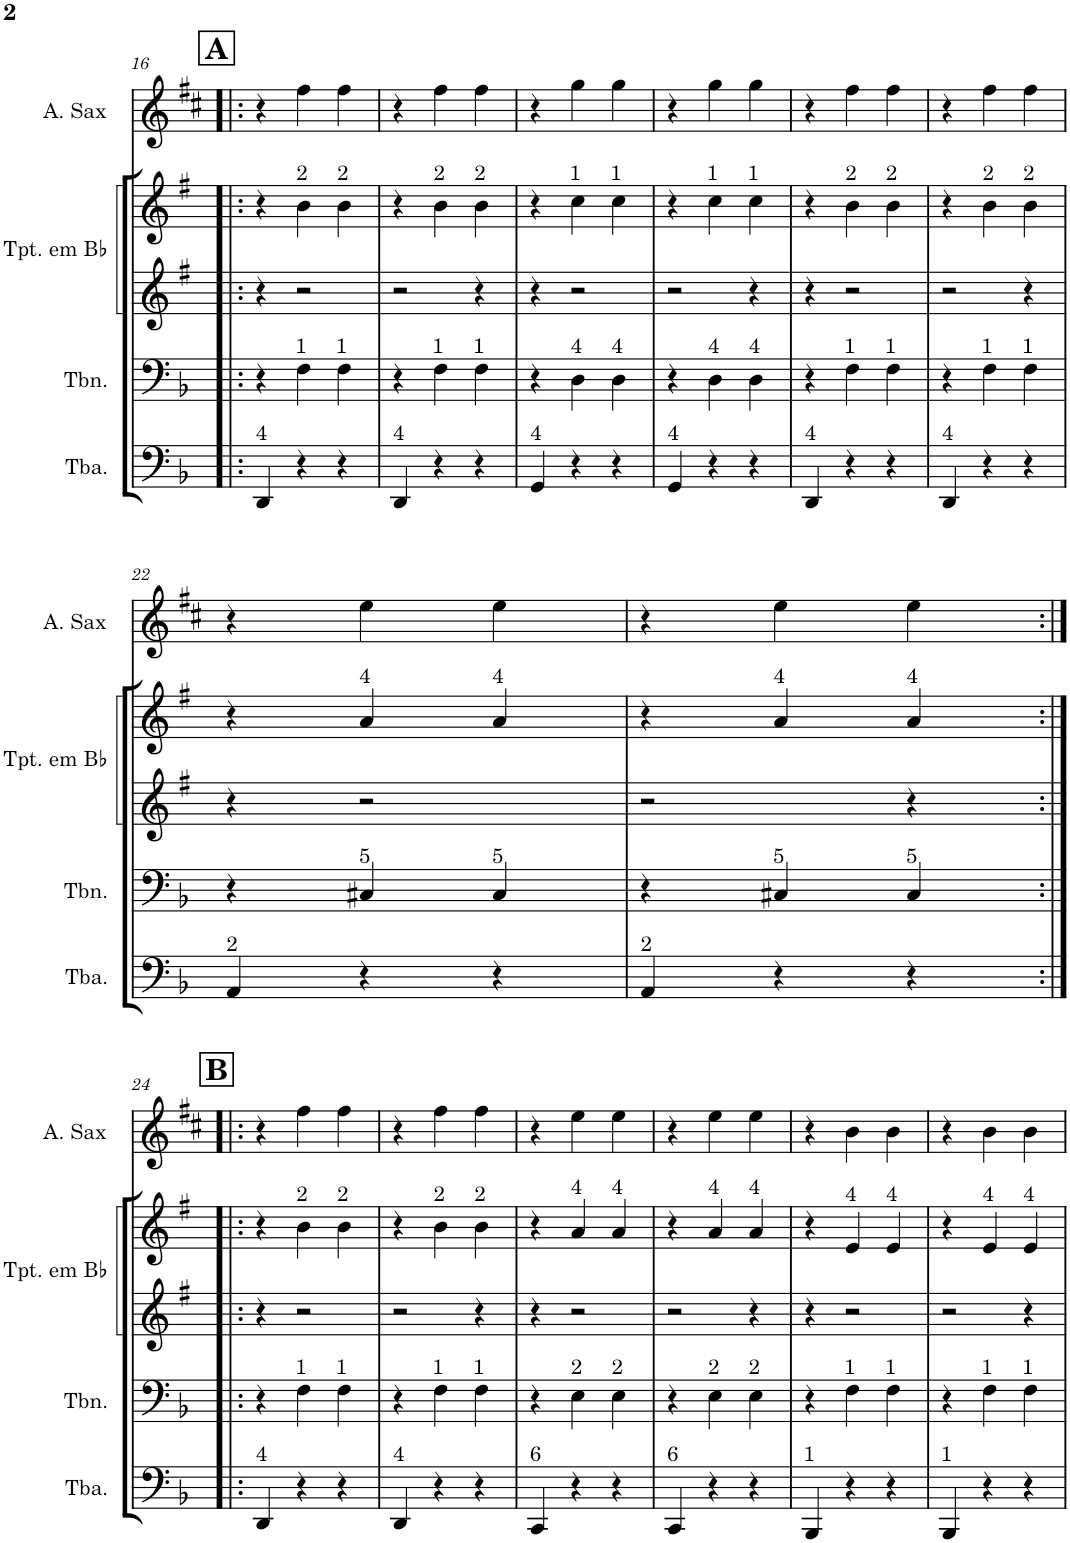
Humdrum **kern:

**kern	**kern	**kern	**kern	**kern
*part4	*part3	*part2	*part2	*part1
*staff5	*staff4	*staff3	*staff2	*staff1
*I"Tuba	*I"Trombone	*I"Trompete em Bb	*	*I"Saxofone Alto
*I'Tba.	*I'Tbn.	*I'Tpt. em Bb	*	*
!!LO:PB:g=z
*clefF4	*clefF4	*clefG2	*clefG2	*clefG2
*	*	*Trd1c2	*Trd1c2	*Trd5c9
*k[b-]	*k[b-]	*k[f#]	*k[f#]	*k[f#c#]
*M3/4	*M3/4	*M3/4	*M3/4	*M3/4
!!LO:REH:place=s1:a:B:cj:fs=14:t=A
=16!|:	=16!|:	=16!|:	=16!|:	=16!|:
!LO:TX:a:t=4	!	!	!	!
4DD/	4r	4r	4r	4r
!	!	!	!LO:TX:a:t=2	!
!	!LO:TX:a:t=1	!	!	!
4r	4F\	2r	4b\	4ff#\
!	!	!	!LO:TX:a:t=2	!
!	!LO:TX:a:t=1	!	!	!
4r	4F\	.	4b\	4ff#\
=17	=17	=17	=17	=17
!LO:TX:a:t=4	!	!	!	!
4DD/	4r	2r	4r	4r
!	!	!	!LO:TX:a:t=2	!
!	!LO:TX:a:t=1	!	!	!
4r	4F\	.	4b\	4ff#\
!	!	!	!LO:TX:a:t=2	!
!	!LO:TX:a:t=1	!	!	!
4r	4F\	4r	4b\	4ff#\
=18	=18	=18	=18	=18
!LO:TX:a:t=4	!	!	!	!
4GG/	4r	4r	4r	4r
!	!	!	!LO:TX:a:t=1	!
!	!LO:TX:a:t=4	!	!	!
4r	4D\	2r	4cc\	4gg\
!	!	!	!LO:TX:a:t=1	!
!	!LO:TX:a:t=4	!	!	!
4r	4D\	.	4cc\	4gg\
=19	=19	=19	=19	=19
!LO:TX:a:t=4	!	!	!	!
4GG/	4r	2r	4r	4r
!	!	!	!LO:TX:a:t=1	!
!	!LO:TX:a:t=4	!	!	!
4r	4D\	.	4cc\	4gg\
!	!	!	!LO:TX:a:t=1	!
!	!LO:TX:a:t=4	!	!	!
4r	4D\	4r	4cc\	4gg\
=20	=20	=20	=20	=20
!LO:TX:a:t=4	!	!	!	!
4DD/	4r	4r	4r	4r
!	!	!	!LO:TX:a:t=2	!
!	!LO:TX:a:t=1	!	!	!
4r	4F\	2r	4b\	4ff#\
!	!	!	!LO:TX:a:t=2	!
!	!LO:TX:a:t=1	!	!	!
4r	4F\	.	4b\	4ff#\
=21	=21	=21	=21	=21
!LO:TX:a:t=4	!	!	!	!
4DD/	4r	2r	4r	4r
!	!	!	!LO:TX:a:t=2	!
!	!LO:TX:a:t=1	!	!	!
4r	4F\	.	4b\	4ff#\
!	!	!	!LO:TX:a:t=2	!
!	!LO:TX:a:t=1	!	!	!
4r	4F\	4r	4b\	4ff#\
!!LO:LB:g=z
=22	=22	=22	=22	=22
!LO:TX:a:t=2	!	!	!	!
4AA/	4r	4r	4r	4r
!	!	!	!LO:TX:a:t=4	!
!	!LO:TX:a:t=5	!	!	!
4r	4C#X/	2r	4a/	4ee\
!	!	!	!LO:TX:a:t=4	!
!	!LO:TX:a:t=5	!	!	!
4r	4C#/	.	4a/	4ee\
=23	=23	=23	=23	=23
!LO:TX:a:t=2	!	!	!	!
4AA/	4r	2r	4r	4r
!	!	!	!LO:TX:a:t=4	!
!	!LO:TX:a:t=5	!	!	!
4r	4C#X/	.	4a/	4ee\
!	!	!	!LO:TX:a:t=4	!
!	!LO:TX:a:t=5	!	!	!
4r	4C#/	4r	4a/	4ee\
!!LO:LB:g=z
!!LO:REH:place=s1:a:B:cj:fs=14:t=B
=24:|!|:	=24:|!|:	=24:|!|:	=24:|!|:	=24:|!|:
!LO:TX:a:t=4	!	!	!	!
4DD/	4r	4r	4r	4r
!	!	!	!LO:TX:a:t=2	!
!	!LO:TX:a:t=1	!	!	!
4r	4F\	2r	4b\	4ff#\
!	!	!	!LO:TX:a:t=2	!
!	!LO:TX:a:t=1	!	!	!
4r	4F\	.	4b\	4ff#\
=25	=25	=25	=25	=25
!LO:TX:a:t=4	!	!	!	!
4DD/	4r	2r	4r	4r
!	!	!	!LO:TX:a:t=2	!
!	!LO:TX:a:t=1	!	!	!
4r	4F\	.	4b\	4ff#\
!	!	!	!LO:TX:a:t=2	!
!	!LO:TX:a:t=1	!	!	!
4r	4F\	4r	4b\	4ff#\
=26	=26	=26	=26	=26
!LO:TX:a:t=6	!	!	!	!
4CC/	4r	4r	4r	4r
!	!	!	!LO:TX:a:t=4	!
!	!LO:TX:a:t=2	!	!	!
4r	4E\	2r	4a/	4ee\
!	!	!	!LO:TX:a:t=4	!
!	!LO:TX:a:t=2	!	!	!
4r	4E\	.	4a/	4ee\
=27	=27	=27	=27	=27
!LO:TX:a:t=6	!	!	!	!
4CC/	4r	2r	4r	4r
!	!	!	!LO:TX:a:t=4	!
!	!LO:TX:a:t=2	!	!	!
4r	4E\	.	4a/	4ee\
!	!	!	!LO:TX:a:t=4	!
!	!LO:TX:a:t=2	!	!	!
4r	4E\	4r	4a/	4ee\
=28	=28	=28	=28	=28
!LO:TX:a:t=1	!	!	!	!
4BBB-/	4r	4r	4r	4r
!	!	!	!LO:TX:a:t=4	!
!	!LO:TX:a:t=1	!	!	!
4r	4F\	2r	4e/	4b\
!	!	!	!LO:TX:a:t=4	!
!	!LO:TX:a:t=1	!	!	!
4r	4F\	.	4e/	4b\
=29	=29	=29	=29	=29
!LO:TX:a:t=1	!	!	!	!
4BBB-/	4r	2r	4r	4r
!	!	!	!LO:TX:a:t=4	!
!	!LO:TX:a:t=1	!	!	!
4r	4F\	.	4e/	4b\
!	!	!	!LO:TX:a:t=4	!
!	!LO:TX:a:t=1	!	!	!
4r	4F\	4r	4e/	4b\
=	=	=	=	=
*-	*-	*-	*-	*-
